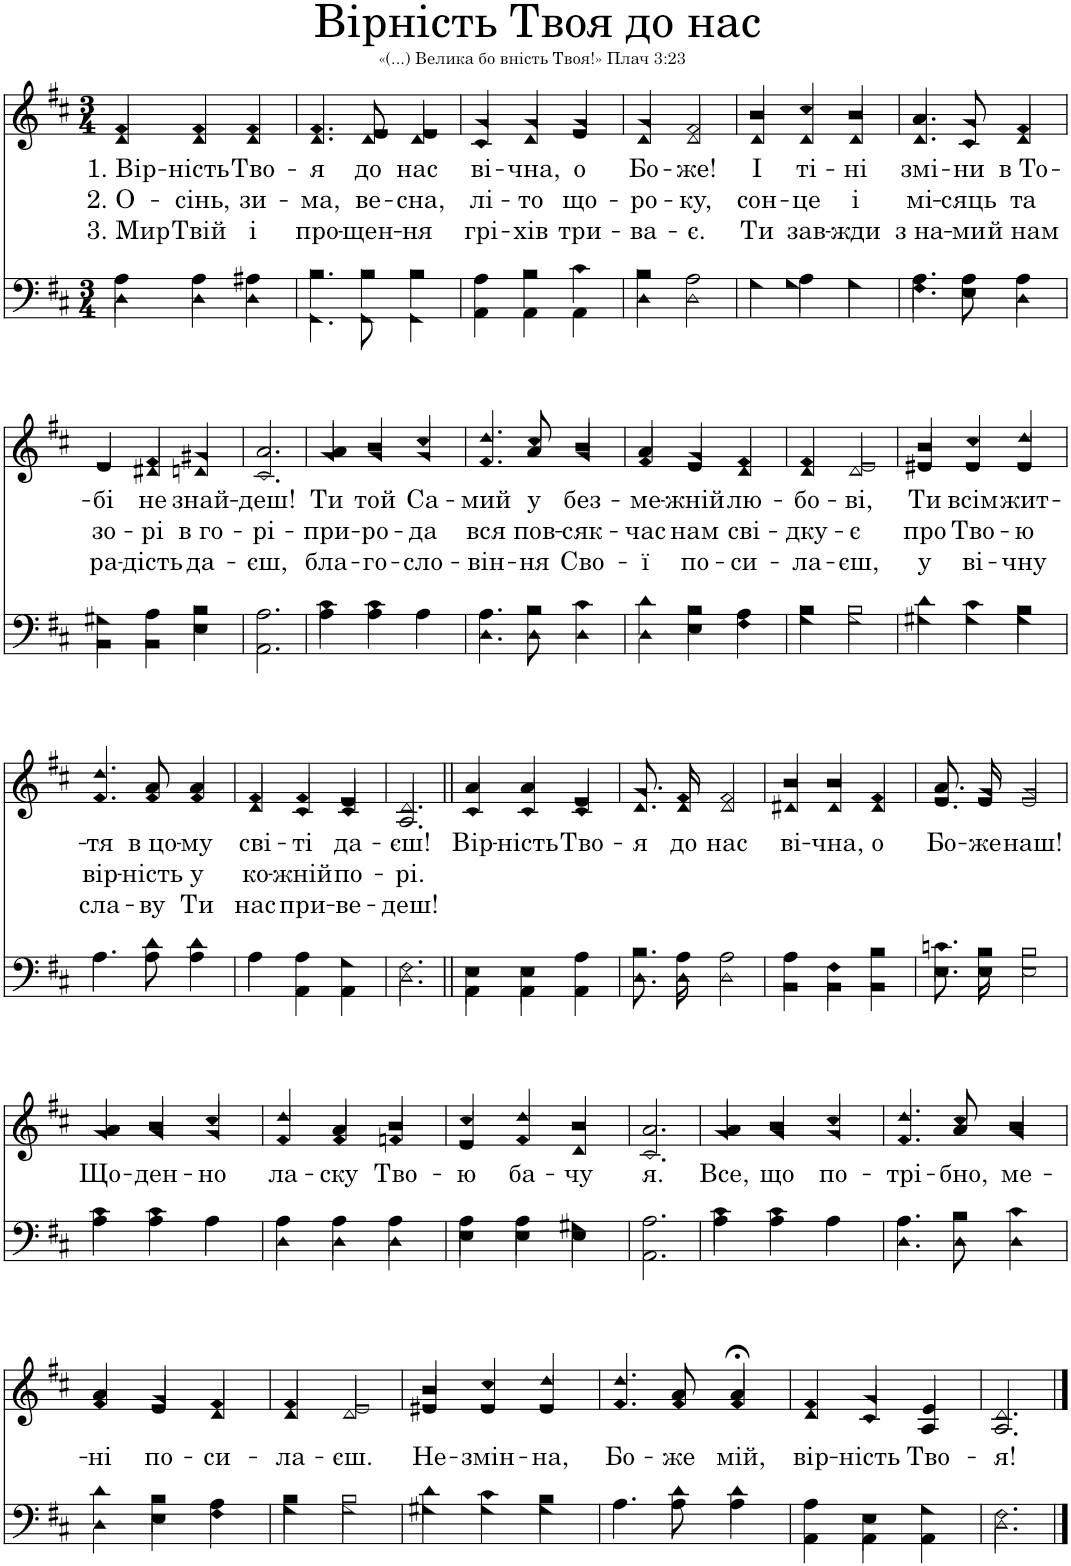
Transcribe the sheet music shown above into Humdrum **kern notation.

**kern	**kern	**text	**text	**text
*part2	*part1	*part1	*part1	*part1
*staff2	*staff1	*staff1	*staff1	*staff1
*I"Bass	*I"Women	*	*	*
*clefF4	*clefG2	*	*	*
*k[f#c#]	*k[f#c#]	*	*	*
*D:	*D:	*	*	*
*M3/4	*M3/4	*	*	*
=1	=1	=1	=1	=1
*^	*	*	*	*
!	!	!	!LO:LY:b	!LO:LY:b	!LO:LY:b
*	*	*^	*	*	*
4A\	4D\	4f#/	4d/	1. Вір-	2. О-	3. Мир
!	!	!	!	!LO:LY:b	!LO:LY:b	!LO:LY:b
4A\	4D\	4f#/	4d/	-ність	-сінь,	Твій
!	!	!	!	!LO:LY:b	!LO:LY:b	!LO:LY:b
4A#X\	4D\	4f#/	4d/	Тво-	зи-	і
=2	=2	=2	=2	=2	=2	=2
!	!	!	!	!LO:LY:b	!LO:LY:b	!LO:LY:b
4.B\	4.GG\	4.f#/	4.d/	-я	-ма,	про-
!	!	!	!	!LO:LY:b	!LO:LY:b	!LO:LY:b
8B\	8GG\	8e/	8d/	до	ве-	-щен-
!	!	!	!	!LO:LY:b	!LO:LY:b	!LO:LY:b
4B\	4GG\	4e/	4d/	нас	-сна,	-ня
=3	=3	=3	=3	=3	=3	=3
!	!	!	!	!LO:LY:b	!LO:LY:b	!LO:LY:b
4A\	4AA\	4g/	4c#/	ві-	лі-	грі-
!	!	!	!	!LO:LY:b	!LO:LY:b	!LO:LY:b
4B\	4AA\	4g/	4d/	-чна,	-то	-хів
!	!	!	!	!LO:LY:b	!LO:LY:b	!LO:LY:b
4c#\	4AA\	4g/	4e/	о	що-	три-
=4	=4	=4	=4	=4	=4	=4
!	!	!	!	!LO:LY:b	!LO:LY:b	!LO:LY:b
4B\	4D\	4g/	4d/	Бо-	-ро-	-ва-
!	!	!	!	!LO:LY:b	!LO:LY:b	!LO:LY:b
2A\	2D\	2f#/	2d/	-же!	-ку,	-є.
=5	=5	=5	=5	=5	=5	=5
!	!	!	!	!LO:LY:b	!LO:LY:b	!LO:LY:b
4G\	4G\	4b/	4d/	І	сон-	Ти
!	!	!	!	!LO:LY:b	!LO:LY:b	!LO:LY:b
4A\	4G\	4cc#/	4d/	ті-	-це	зав-
!	!	!	!	!LO:LY:b	!LO:LY:b	!LO:LY:b
4G\	4G\	4b/	4d/	-ні	і	-жди
=6	=6	=6	=6	=6	=6	=6
!	!	!	!	!LO:LY:b	!LO:LY:b	!LO:LY:b
4.A\	4.F#\	4.a/	4.d/	змі-	мі-	з на-
!	!	!	!	!LO:LY:b	!LO:LY:b	!LO:LY:b
8A\	8E\	8g/	8c#/	-ни	-сяць	-ми
!	!	!	!	!LO:LY:b	!LO:LY:b	!LO:LY:b
4A\	4D\	4f#/	4d/	в То-	та	й нам
!!LO:LB:g=z	!!
=7	=7	=7	=7	=7	=7	=7
!	!	!	!	!LO:LY:b	!LO:LY:b	!LO:LY:b
4G#X\	4BB\	4e/	4e/	-бі	зо-	ра-
!	!	!	!	!LO:LY:b	!LO:LY:b	!LO:LY:b
4A\	4BB\	4f#/	4d#X/	не	-рі	-дість
!	!	!	!	!LO:LY:b	!LO:LY:b	!LO:LY:b
4B\	4E\	4g#X/	4dn/	знай-	в го-	да-
=8	=8	=8	=8	=8	=8	=8
!	!	!	!	!LO:LY:b	!LO:LY:b	!LO:LY:b
2.A\	2.AA\	2.a/	2.c#/	-деш!	-рі-	-єш,
=9	=9	=9	=9	=9	=9	=9
!	!	!	!	!LO:LY:b	!LO:LY:b	!LO:LY:b
4c#\	4A\	4a/	4g/	Ти	-при-	бла-
!	!	!	!	!LO:LY:b	!LO:LY:b	!LO:LY:b
4c#\	4A\	4b/	4g/	той	-ро-	-го-
!	!	!	!	!LO:LY:b	!LO:LY:b	!LO:LY:b
4A\	4A\	4cc#/	4g/	Са-	-да	-сло-
=10	=10	=10	=10	=10	=10	=10
!	!	!	!	!LO:LY:b	!LO:LY:b	!LO:LY:b
4.A\	4.D\	4.dd/	4.f#/	-мий	вся	-він-
!	!	!	!	!LO:LY:b	!LO:LY:b	!LO:LY:b
8B\	8D\	8cc#/	8a/	у	пов-	-ня
!	!	!	!	!LO:LY:b	!LO:LY:b	!LO:LY:b
4c#\	4D\	4b/	4g/	без-	-сяк-	Сво-
=11	=11	=11	=11	=11	=11	=11
!	!	!	!	!LO:LY:b	!LO:LY:b	!LO:LY:b
4d\	4D\	4a/	4f#/	-ме-	-час	-ї
!	!	!	!	!LO:LY:b	!LO:LY:b	!LO:LY:b
4B\	4E\	4g/	4e/	-жній	нам	по-
!	!	!	!	!LO:LY:b	!LO:LY:b	!LO:LY:b
4A\	4F#\	4f#/	4d/	лю-	сві-	-си-
=12	=12	=12	=12	=12	=12	=12
!	!	!	!	!LO:LY:b	!LO:LY:b	!LO:LY:b
4B\	4G\	4f#/	4d/	-бо-	-дку-	-ла-
!	!	!	!	!LO:LY:b	!LO:LY:b	!LO:LY:b
2B\	2G\	2e/	2d/	-ві,	-є	-єш,
=13	=13	=13	=13	=13	=13	=13
!	!	!	!	!LO:LY:b	!LO:LY:b	!LO:LY:b
4d\	4G#X\	4b/	4e#X/	Ти	про	у
!	!	!	!	!LO:LY:b	!LO:LY:b	!LO:LY:b
4c#\	4G#\	4cc#/	4e#/	всім	Тво-	ві-
!	!	!	!	!LO:LY:b	!LO:LY:b	!LO:LY:b
4B\	4G#\	4dd/	4e#/	жит-	-ю	-чну
!!LO:LB:g=z	!!
=14	=14	=14	=14	=14	=14	=14
!	!	!	!	!LO:LY:b	!LO:LY:b	!LO:LY:b
4.A\	4.A\	4.dd/	4.f#/	-тя	вір-	сла-
!	!	!	!	!LO:LY:b	!LO:LY:b	!LO:LY:b
8d\	8A\	8a/	8f#/	в цо-	-ність	-ву
!	!	!	!	!LO:LY:b	!LO:LY:b	!LO:LY:b
4d\	4A\	4a/	4f#/	-му	у	Ти
=15	=15	=15	=15	=15	=15	=15
!	!	!	!	!LO:LY:b	!LO:LY:b	!LO:LY:b
4A\	4A\	4f#/	4d/	сві-	ко-	нас
!	!	!	!	!LO:LY:b	!LO:LY:b	!LO:LY:b
4A\	4AA\	4f#/	4c#/	-ті	-жній	при-
!	!	!	!	!LO:LY:b	!LO:LY:b	!LO:LY:b
4G\	4AA\	4e/	4c#/	да-	по-	-ве-
=16	=16	=16	=16	=16	=16	=16
!	!	!	!	!LO:LY:b	!LO:LY:b	!LO:LY:b
2.F#\	2.D\	2.d/	2.A/	-єш!	-рі.	-деш!
=17||	=17||	=17||	=17||	=17||	=17||	=17||
!	!	!	!	!LO:LY:b	!	!
4E\	4AA\	4a/	4c#/	Вір-	.	.
!	!	!	!	!LO:LY:b	!	!
4E\	4AA\	4a/	4c#/	-ність	.	.
!	!	!	!	!LO:LY:b	!	!
4A\	4AA\	4e/	4c#/	Тво-	.	.
=18	=18	=18	=18	=18	=18	=18
!	!	!	!	!LO:LY:b	!	!
8.B\L	8.D\L	8.g/L	8.d/L	-я	.	.
!	!	!	!	!LO:LY:b	!	!
16A\Jk	16D\Jk	16f#/Jk	16d/Jk	до	.	.
!	!	!	!	!LO:LY:b	!	!
2A\	2D\	2f#/	2d/	нас	.	.
=19	=19	=19	=19	=19	=19	=19
!	!	!	!	!LO:LY:b	!	!
4A\	4BB\	4b/	4d#X/	ві-	.	.
!	!	!	!	!LO:LY:b	!	!
4F#\	4BB\	4b/	4d#/	-чна,	.	.
!	!	!	!	!LO:LY:b	!	!
4B\	4BB\	4f#/	4d#/	о	.	.
=20	=20	=20	=20	=20	=20	=20
!	!	!	!	!LO:LY:b	!	!
8.cn\L	8.E\L	8.a/L	8.e/L	Бо-	.	.
!	!	!	!	!LO:LY:b	!	!
16B\Jk	16E\Jk	16g/Jk	16e/Jk	-же	.	.
!	!	!	!	!LO:LY:b	!	!
2B\	2E\	2g/	2e/	наш!	.	.
!!LO:LB:g=z	!!
=21	=21	=21	=21	=21	=21	=21
!	!	!	!	!LO:LY:b	!	!
4c#\	4A\	4a/	4g/	Що-	.	.
!	!	!	!	!LO:LY:b	!	!
4c#\	4A\	4b/	4g/	-ден-	.	.
!	!	!	!	!LO:LY:b	!	!
4A\	4A\	4cc#/	4g/	-но	.	.
=22	=22	=22	=22	=22	=22	=22
!	!	!	!	!LO:LY:b	!	!
4A\	4D\	4dd/	4f#/	ла-	.	.
!	!	!	!	!LO:LY:b	!	!
4A\	4D\	4a/	4f#/	-ску	.	.
!	!	!	!	!LO:LY:b	!	!
4A\	4D\	4b/	4fn/	Тво-	.	.
=23	=23	=23	=23	=23	=23	=23
!	!	!	!	!LO:LY:b	!	!
4A\	4E\	4cc#/	4e/	-ю	.	.
!	!	!	!	!LO:LY:b	!	!
4A\	4E\	4dd/	4f#/	ба-	.	.
!	!	!	!	!LO:LY:b	!	!
4G#X\	4E\	4b/	4d/	-чу	.	.
=24	=24	=24	=24	=24	=24	=24
!	!	!	!	!LO:LY:b	!	!
2.A\	2.AA\	2.a/	2.c#/	я.	.	.
=25	=25	=25	=25	=25	=25	=25
!	!	!	!	!LO:LY:b	!	!
4c#\	4A\	4a/	4g/	Все,	.	.
!	!	!	!	!LO:LY:b	!	!
4c#\	4A\	4b/	4g/	що	.	.
!	!	!	!	!LO:LY:b	!	!
4A\	4A\	4cc#/	4g/	по-	.	.
=26	=26	=26	=26	=26	=26	=26
!	!	!	!	!LO:LY:b	!	!
4.A\	4.D\	4.dd/	4.f#/	-трі-	.	.
!	!	!	!	!LO:LY:b	!	!
8B\	8D\	8cc#/	8a/	-бно,	.	.
!	!	!	!	!LO:LY:b	!	!
4c#\	4D\	4b/	4g/	ме-	.	.
!!LO:LB:g=z	!!
=27	=27	=27	=27	=27	=27	=27
!	!	!	!	!LO:LY:b	!	!
4d\	4D\	4a/	4f#/	-ні	.	.
!	!	!	!	!LO:LY:b	!	!
4B\	4E\	4g/	4e/	по-	.	.
!	!	!	!	!LO:LY:b	!	!
4A\	4F#\	4f#/	4d/	-си-	.	.
=28	=28	=28	=28	=28	=28	=28
!	!	!	!	!LO:LY:b	!	!
4B\	4G\	4f#/	4d/	-ла-	.	.
!	!	!	!	!LO:LY:b	!	!
2B\	2G\	2e/	2d/	-єш.	.	.
=29	=29	=29	=29	=29	=29	=29
!	!	!	!	!LO:LY:b	!	!
4d\	4G#X\	4b/	4e#X/	Не-	.	.
!	!	!	!	!LO:LY:b	!	!
4c#\	4G#\	4cc#/	4e#/	-змін-	.	.
!	!	!	!	!LO:LY:b	!	!
4B\	4G#\	4dd/	4e#/	-на,	.	.
=30	=30	=30	=30	=30	=30	=30
!	!	!	!	!LO:LY:b	!	!
4.A\	4.A\	4.dd/	4.f#/	Бо-	.	.
!	!	!	!	!LO:LY:b	!	!
8d\	8A\	8a/	8f#/	-же	.	.
!	!	!	!	!LO:LY:b	!	!
4d\	4A\	4a;</	4f#/	мій,	.	.
=31	=31	=31	=31	=31	=31	=31
!	!	!	!	!LO:LY:b	!	!
4A\	4AA\	4f#/	4d/	вір-	.	.
!	!	!	!	!LO:LY:b	!	!
4E\	4AA\	4g/	4c#/	-ність	.	.
!	!	!	!	!LO:LY:b	!	!
4G\	4AA\	4e/	4A/	Тво-	.	.
=32	=32	=32	=32	=32	=32	=32
!	!	!	!	!LO:LY:b	!	!
2.F#\	2.D\	2.d/	2.A/	-я!	.	.
*v	*v	*	*	*	*	*
*	*v	*v	*	*	*
==	==	==	==	==
*-	*-	*-	*-	*-
